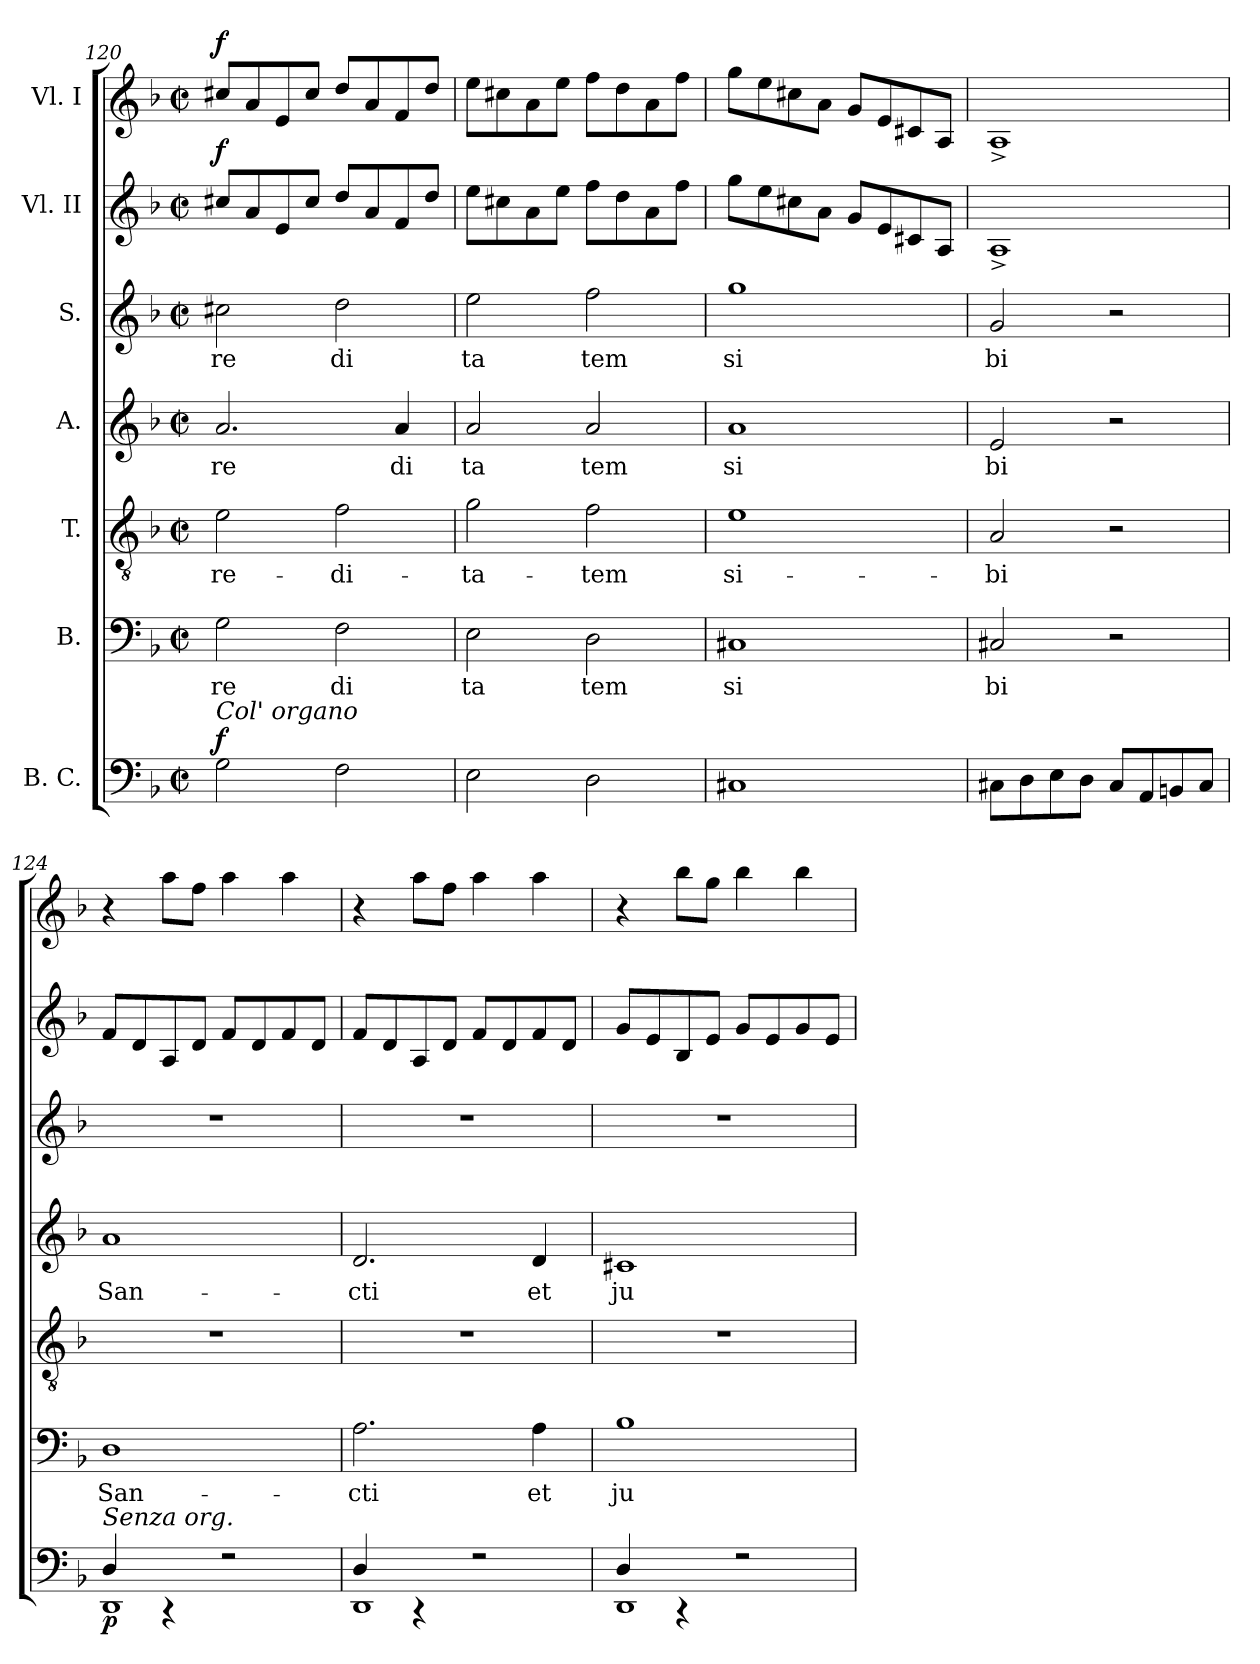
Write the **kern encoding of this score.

**kern	**dynam	**kern	**text	**kern	**text	**kern	**text	**kern	**text	**kern	**dynam	**kern	**dynam
*part7	*part7	*part6	*part6	*part5	*part5	*part4	*part4	*part3	*part3	*part2	*part2	*part1	*part1
*staff7	*staff7	*staff6	*staff6	*staff5	*staff5	*staff4	*staff4	*staff3	*staff3	*staff2	*staff2	*staff1	*staff1
*I"B. C.	*	*I"B.	*	*I"T.	*	*I"A.	*	*I"S.	*	*I"Vl. II	*	*I"Vl. I	*
*clefF4	*	*clefF4	*	*clefGv2	*	*clefG2	*	*clefG2	*	*clefG2	*	*clefG2	*
*k[b-]	*	*k[b-]	*	*k[b-]	*	*k[b-]	*	*k[b-]	*	*k[b-]	*	*k[b-]	*
*F:	*	*F:	*	*F:	*	*F:	*	*F:	*	*F:	*	*F:	*
*M2/2	*	*M2/2	*	*M2/2	*	*M2/2	*	*M2/2	*	*M2/2	*	*M2/2	*
*met(c|)	*	*met(c|)	*	*met(c|)	*	*met(c|)	*	*met(c|)	*	*met(c|)	*	*met(c|)	*
=120	=120	=120	=120	=120	=120	=120	=120	=120	=120	=120	=120	=120	=120
!LO:TX:a:i:t=Col' organo	!	!	!	!	!	!	!	!	!	!	!	!	!
!	!LO:DY:a	!	!LO:LY:b:cj	!	!LO:LY:b:cj	!	!LO:LY:b:cj	!	!LO:LY:b:cj	!	!LO:DY:a	!	!LO:DY:a
2G<\	f	2G\	re	2e\	-re-	2.a/	re	2cc#X\	re	8cc#X/L	f	8cc#X/L	f
.	.	.	.	.	.	.	.	.	.	8a/	.	8a/	.
.	.	.	.	.	.	.	.	.	.	8e/	.	8e/	.
.	.	.	.	.	.	.	.	.	.	8cc#/J	.	8cc#/J	.
!	!	!	!LO:LY:b:cj	!	!LO:LY:b:cj	!	!	!	!LO:LY:b:cj	!	!	!	!
2F<\	.	2F\	di	2f\	-di-	.	.	2dd\	di	8dd/L	.	8dd/L	.
.	.	.	.	.	.	.	.	.	.	8a/	.	8a/	.
!	!	!	!	!	!	!	!LO:LY:b:cj	!	!	!	!	!	!
.	.	.	.	.	.	4a/	di	.	.	8f/	.	8f/	.
.	.	.	.	.	.	.	.	.	.	8dd/J	.	8dd/J	.
=121	=121	=121	=121	=121	=121	=121	=121	=121	=121	=121	=121	=121	=121
!	!	!	!LO:LY:b:cj	!	!LO:LY:b:cj	!	!LO:LY:b:cj	!	!LO:LY:b:cj	!	!	!	!
2E<\	.	2E\	ta	2g\	-ta-	2a/	ta	2ee\	ta	8ee\L	.	8ee\L	.
.	.	.	.	.	.	.	.	.	.	8cc#X\	.	8cc#X\	.
.	.	.	.	.	.	.	.	.	.	8a\	.	8a\	.
.	.	.	.	.	.	.	.	.	.	8ee\J	.	8ee\J	.
!	!	!	!LO:LY:b:cj	!	!LO:LY:b:cj	!	!LO:LY:b:cj	!	!LO:LY:b:cj	!	!	!	!
2D\	.	2D\	tem	2f\	-tem	2a/	tem	2ff\	tem	8ff\L	.	8ff\L	.
.	.	.	.	.	.	.	.	.	.	8dd\	.	8dd\	.
.	.	.	.	.	.	.	.	.	.	8a\	.	8a\	.
.	.	.	.	.	.	.	.	.	.	8ff\J	.	8ff\J	.
=122	=122	=122	=122	=122	=122	=122	=122	=122	=122	=122	=122	=122	=122
!	!	!	!LO:LY:b:cj	!	!LO:LY:b:cj	!	!LO:LY:b:cj	!	!LO:LY:b:cj	!	!	!	!
1C#X<	.	1C#X	si	1e	si-	1a	si	1gg	si	8gg\L	.	8gg\L	.
.	.	.	.	.	.	.	.	.	.	8ee\	.	8ee\	.
.	.	.	.	.	.	.	.	.	.	8cc#X\	.	8cc#X\	.
.	.	.	.	.	.	.	.	.	.	8a\J	.	8a\J	.
.	.	.	.	.	.	.	.	.	.	8g/L	.	8g/L	.
.	.	.	.	.	.	.	.	.	.	8e/	.	8e/	.
.	.	.	.	.	.	.	.	.	.	8c#X/	.	8c#X/	.
.	.	.	.	.	.	.	.	.	.	8A/J	.	8A/J	.
!!LO:LB:g=z
=123	=123	=123	=123	=123	=123	=123	=123	=123	=123	=123	=123	=123	=123
!	!	!	!LO:LY:b:cj	!	!LO:LY:b:cj	!	!LO:LY:b:cj	!	!LO:LY:b:cj	!	!	!	!
8C#X\L	.	2C#X/	bi	2A/	-bi	2e/	bi	2g/	bi	1A^<	.	1A^<	.
8D\	.	.	.	.	.	.	.	.	.	.	.	.	.
8E\	.	.	.	.	.	.	.	.	.	.	.	.	.
8D\J	.	.	.	.	.	.	.	.	.	.	.	.	.
8C#/L	.	2r	.	2r	.	2r	.	2r	.	.	.	.	.
8AA/	.	.	.	.	.	.	.	.	.	.	.	.	.
8BBn/	.	.	.	.	.	.	.	.	.	.	.	.	.
8C#/J	.	.	.	.	.	.	.	.	.	.	.	.	.
=124	=124	=124	=124	=124	=124	=124	=124	=124	=124	=124	=124	=124	=124
*^	*	*	*	*	*	*	*	*	*	*	*	*	*
!LO:TX:a:i:t=Senza org.	!	!	!	!	!	!	!	!	!	!	!	!	!	!
!	!	!LO:DY:b	!	!LO:LY:b:cj	!	!	!	!LO:LY:b:cj	!	!	!	!	!	!
4D/	1DD	p	1D	San-	1r	.	1a	San-	1r	.	8f/L	.	4r	.
.	.	.	.	.	.	.	.	.	.	.	8d/	.	.	.
4rCC	.	.	.	.	.	.	.	.	.	.	8A/	.	8aa\L	.
.	.	.	.	.	.	.	.	.	.	.	8d/J	.	8ff\J	.
2r	.	.	.	.	.	.	.	.	.	.	8f/L	.	4aa\	.
.	.	.	.	.	.	.	.	.	.	.	8d/	.	.	.
.	.	.	.	.	.	.	.	.	.	.	8f/	.	4aa\	.
.	.	.	.	.	.	.	.	.	.	.	8d/J	.	.	.
=125	=125	=125	=125	=125	=125	=125	=125	=125	=125	=125	=125	=125	=125	=125
!	!	!	!	!LO:LY:b:cj	!	!	!	!LO:LY:b:cj	!	!	!	!	!	!
4D/	1DD	.	2.A\	-cti	1r	.	2.d/	-cti	1r	.	8f/L	.	4r	.
.	.	.	.	.	.	.	.	.	.	.	8d/	.	.	.
4rCC	.	.	.	.	.	.	.	.	.	.	8A/	.	8aa\L	.
.	.	.	.	.	.	.	.	.	.	.	8d/J	.	8ff\J	.
2r	.	.	.	.	.	.	.	.	.	.	8f/L	.	4aa\	.
.	.	.	.	.	.	.	.	.	.	.	8d/	.	.	.
!	!	!	!	!LO:LY:b:cj	!	!	!	!LO:LY:b:cj	!	!	!	!	!	!
.	.	.	4A\	et	.	.	4d/	et	.	.	8f/	.	4aa\	.
.	.	.	.	.	.	.	.	.	.	.	8d/J	.	.	.
=126	=126	=126	=126	=126	=126	=126	=126	=126	=126	=126	=126	=126	=126	=126
!	!	!	!	!LO:LY:b:cj	!	!	!	!LO:LY:b:cj	!	!	!	!	!	!
4D/	1DD	.	1B-	ju-	1r	.	1c#X	ju-	1r	.	8g/L	.	4r	.
.	.	.	.	.	.	.	.	.	.	.	8e/	.	.	.
4rCC	.	.	.	.	.	.	.	.	.	.	8B-/	.	8bb-\L	.
.	.	.	.	.	.	.	.	.	.	.	8e/J	.	8gg\J	.
2r	.	.	.	.	.	.	.	.	.	.	8g/L	.	4bb-\	.
.	.	.	.	.	.	.	.	.	.	.	8e/	.	.	.
.	.	.	.	.	.	.	.	.	.	.	8g/	.	4bb-\	.
.	.	.	.	.	.	.	.	.	.	.	8e/J	.	.	.
*v	*v	*	*	*	*	*	*	*	*	*	*	*	*	*
=	=	=	=	=	=	=	=	=	=	=	=	=	=
*-	*-	*-	*-	*-	*-	*-	*-	*-	*-	*-	*-	*-	*-
